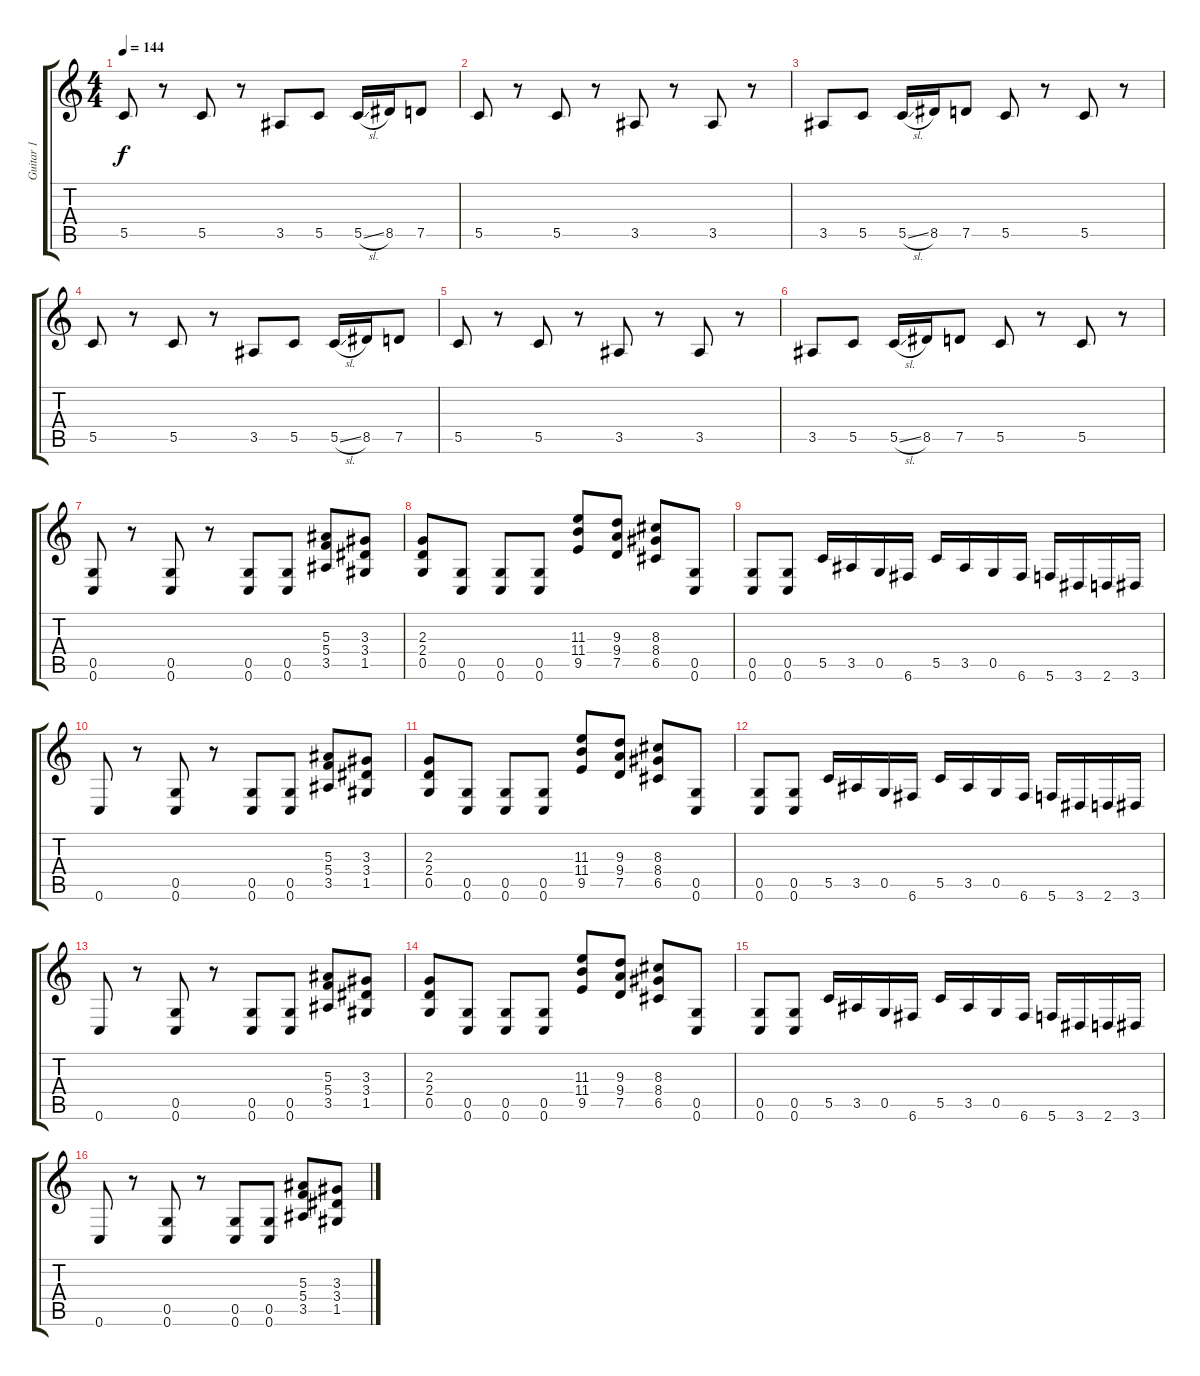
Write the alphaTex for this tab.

\track ("Guitar 1" "Guitar 1") {instrument overdrivenguitar}
\staff {score tabs}
\tuning (D4 A3 F3 C3 G2 C2) {hide}
\ts (4 4)
\tempo 144
\clef g2
\ks c
5.5.8{dy f} r.8 5.5.8 r.8 3.5.8 5.5.8 5.5{sl}.16 8.5.16 7.5.8 |
5.5.8 r.8 5.5.8 r.8 3.5.8 r.8 3.5.8 r.8 |
3.5.8 5.5.8 5.5{sl}.16 8.5.16 7.5.8 5.5.8 r.8 5.5.8 r.8 |
5.5.8 r.8 5.5.8 r.8 3.5.8 5.5.8 5.5{sl}.16 8.5.16 7.5.8 |
5.5.8 r.8 5.5.8 r.8 3.5.8 r.8 3.5.8 r.8 |
3.5.8 5.5.8 5.5{sl}.16 8.5.16 7.5.8 5.5.8 r.8 5.5.8 r.8 |
(0.5 0.6).8 r.8 (0.5 0.6).8 r.8 (0.5 0.6).8 (0.5 0.6).8 (5.3 5.4 3.5).8 (3.3 3.4 1.5).8 |
(2.3 2.4 0.5).8 (0.5 0.6).8 (0.5 0.6).8 (0.5 0.6).8 (11.3 11.4 9.5).8 (9.3 9.4 7.5).8 (8.3 8.4 6.5).8 (0.5 0.6).8 |
(0.5 0.6).8 (0.5 0.6).8 5.5.16 3.5.16 0.5.16 6.6.16 5.5.16 3.5.16 0.5.16 6.6.16 5.6.16 3.6.16 2.6.16 3.6.16 |
0.6.8 r.8 (0.5 0.6).8 r.8 (0.5 0.6).8 (0.5 0.6).8 (5.3 5.4 3.5).8 (3.3 3.4 1.5).8 |
(2.3 2.4 0.5).8 (0.5 0.6).8 (0.5 0.6).8 (0.5 0.6).8 (11.3 11.4 9.5).8 (9.3 9.4 7.5).8 (8.3 8.4 6.5).8 (0.5 0.6).8 |
(0.5 0.6).8 (0.5 0.6).8 5.5.16 3.5.16 0.5.16 6.6.16 5.5.16 3.5.16 0.5.16 6.6.16 5.6.16 3.6.16 2.6.16 3.6.16 |
0.6.8 r.8 (0.5 0.6).8 r.8 (0.5 0.6).8 (0.5 0.6).8 (5.3 5.4 3.5).8 (3.3 3.4 1.5).8 |
(2.3 2.4 0.5).8 (0.5 0.6).8 (0.5 0.6).8 (0.5 0.6).8 (11.3 11.4 9.5).8 (9.3 9.4 7.5).8 (8.3 8.4 6.5).8 (0.5 0.6).8 |
(0.5 0.6).8 (0.5 0.6).8 5.5.16 3.5.16 0.5.16 6.6.16 5.5.16 3.5.16 0.5.16 6.6.16 5.6.16 3.6.16 2.6.16 3.6.16 |
0.6.8 r.8 (0.5 0.6).8 r.8 (0.5 0.6).8 (0.5 0.6).8 (5.3 5.4 3.5).8 (3.3 3.4 1.5).8
